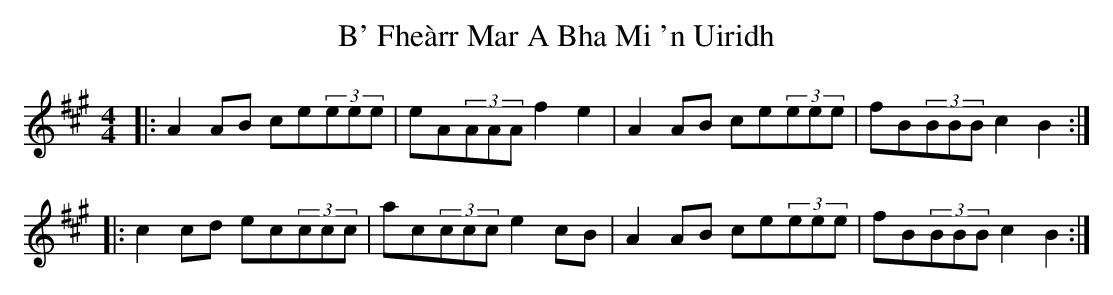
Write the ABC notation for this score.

X:1
T: B' Fheàrr Mar A Bha Mi 'n Uiridh
M: 4/4
L: 1/8
K: Amaj
|:A2AB ce(3eee|eA(3AAA f2 e2|A2AB ce(3eee|fB(3BBB c2 B2:|
|:c2cd ec(3ccc|ac(3ccc e2cB|A2AB ce(3eee|fB(3BBB c2 B2:|
